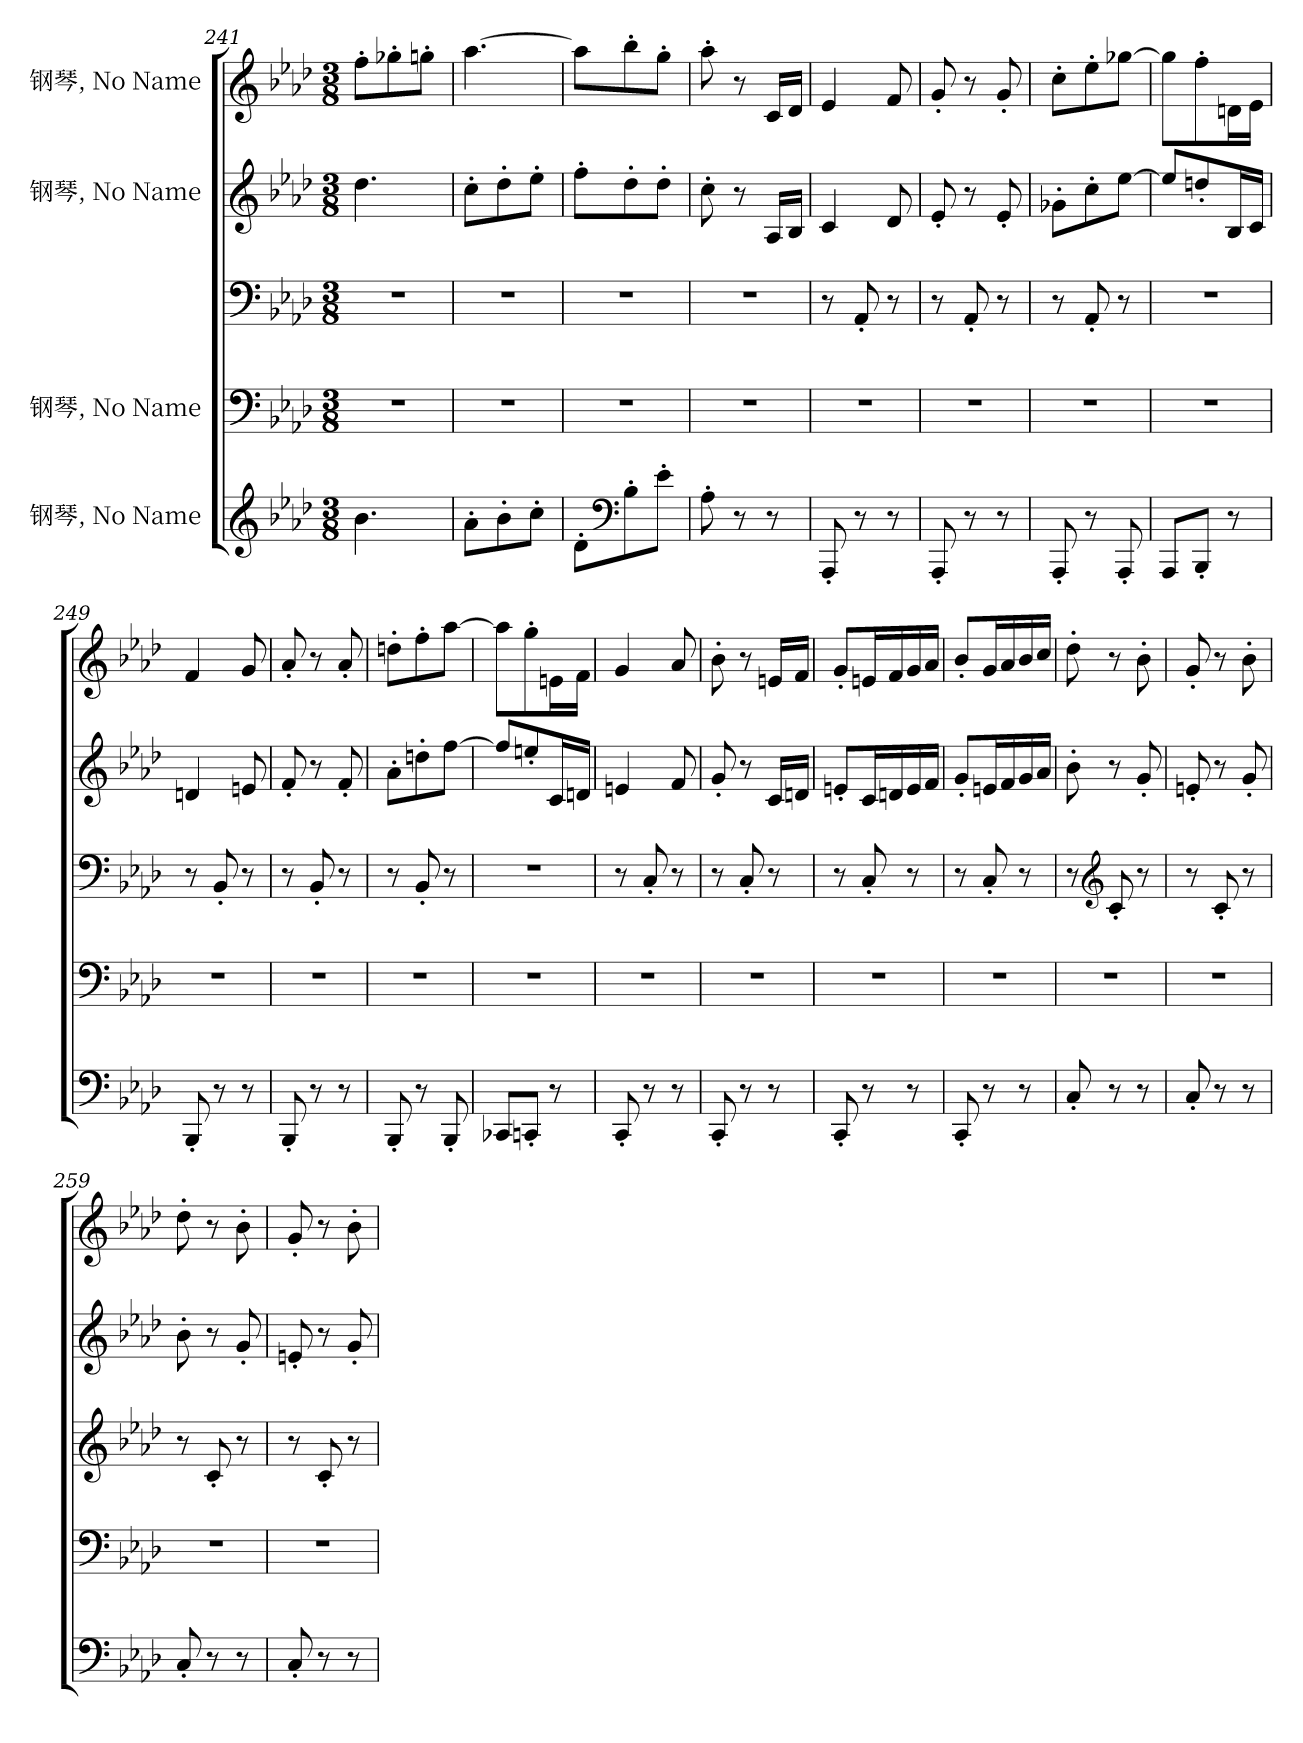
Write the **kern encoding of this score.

**kern	**kern	**kern	**kern	**kern
*part4	*part3	*part3	*part2	*part1
*staff5	*staff4	*staff3	*staff2	*staff1
*I"钢琴, No Name	*I"钢琴, No Name	*	*I"钢琴, No Name	*I"钢琴, No Name
*clefG2	*clefF4	*clefF4	*clefG2	*clefG2
*k[b-e-a-d-]	*k[b-e-a-d-]	*k[b-e-a-d-]	*k[b-e-a-d-]	*k[b-e-a-d-]
*M3/8	*M3/8	*M3/8	*M3/8	*M3/8
=241	=241	=241	=241	=241
4.b-\	4.r	4.r	4.dd-\	8ff'\L
.	.	.	.	8gg-X'\
.	.	.	.	8ggn'\J
=242	=242	=242	=242	=242
8a-'\L	4.r	4.r	8cc'\L	[4.aa-\
8b-'\	.	.	8dd-'\	.
8cc'\J	.	.	8ee-'\J	.
!!LO:PB:g=z
=243	=243	=243	=243	=243
8d-'\L	4.r	4.r	8ff'\L	8aa-\L]
*clefF4	*	*	*	*
8B-'\	.	.	8dd-'\	8bb-'\
8e-'\J	.	.	8dd-'\J	8gg'\J
=244	=244	=244	=244	=244
8A-'\	4.r	4.r	8cc'\	8aa-'\
8r	.	.	8r	8r
*	*	*	*	*MM134
8r	.	.	16A-/LL	16c/LL
.	.	.	16B-/JJ	16d-/JJ
=245	=245	=245	=245	=245
8AAA-'/	4.r	8r	4c/	4e-/
8r	.	8AA-'/	.	.
8r	.	8r	8d-/	8f/
=246	=246	=246	=246	=246
8AAA-'/	4.r	8r	8e-'/	8g'/
8r	.	8AA-'/	8r	8r
8r	.	8r	8e-'/	8g'/
=247	=247	=247	=247	=247
8AAA-'/	4.r	8r	8g-X'\L	8cc'\L
8r	.	8AA-'/	8cc'\	8ee-'\
*	*	*	*	*MM134
8AAA-'/	.	8r	[8ee-\J	[8gg-X\J
=248	=248	=248	=248	=248
8AAA-/L	4.r	4.r	8ee-/L]	8gg-\L]
8BBB-'/J	.	.	8ddn'/	8ff'\
8r	.	.	16B-/L	16dn\L
.	.	.	16c/JJ	16e-\JJ
=249	=249	=249	=249	=249
8BBB-'/	4.r	8r	4dn/	4f/
8r	.	8BB-'/	.	.
8r	.	8r	8en/	8g/
!!LO:LB:g=z
=250	=250	=250	=250	=250
8BBB-'/	4.r	8r	8f'/	8a-'/
8r	.	8BB-'/	8r	8r
8r	.	8r	8f'/	8a-'/
=251	=251	=251	=251	=251
8BBB-'/	4.r	8r	8a-'\L	8ddn'\L
8r	.	8BB-'/	8ddn'\	8ff'\
*	*	*	*	*MM134
8BBB-'/	.	8r	[8ff\J	[8aa-\J
=252	=252	=252	=252	=252
8CC-X/L	4.r	4.r	8ff/L]	8aa-\L]
8CCn'/J	.	.	8een'/	8gg'\
8r	.	.	16c/L	16en\L
.	.	.	16dn/JJ	16f\JJ
=253	=253	=253	=253	=253
8CC'/	4.r	8r	4en/	4g/
8r	.	8C'/	.	.
8r	.	8r	8f/	8a-/
=254	=254	=254	=254	=254
8CC'/	4.r	8r	8g'/	8b-'\
8r	.	8C'/	8r	8r
*	*	*	*	*MM134
8r	.	8r	16c/LL	16en/LL
.	.	.	16dn/JJ	16f/JJ
=255	=255	=255	=255	=255
8CC'/	4.r	8r	8en'/L	8g'/L
8r	.	8C'/	16c/L	16en/L
.	.	.	16dn/	16f/
8r	.	8r	16e/	16g/
.	.	.	16f/JJ	16a-/JJ
!!LO:PB:g=z
=256	=256	=256	=256	=256
8CC'/	4.r	8r	8g'/L	8b-'/L
8r	.	8C'/	16en/L	16g/L
.	.	.	16f/	16a-/
8r	.	8r	16g/	16b-/
.	.	.	16a-/JJ	16cc/JJ
=257	=257	=257	=257	=257
8C'/	4.r	8r	8b-'\	8dd-'\
*	*	*clefG2	*	*
8r	.	8c'/	8r	8r
8r	.	8r	8g'/	8b-'\
=258	=258	=258	=258	=258
8C'/	4.r	8r	8en'/	8g'/
8r	.	8c'/	8r	8r
8r	.	8r	8g'/	8b-'\
=259	=259	=259	=259	=259
8C'/	4.r	8r	8b-'\	8dd-'\
8r	.	8c'/	8r	8r
8r	.	8r	8g'/	8b-'\
=260	=260	=260	=260	=260
8C'/	4.r	8r	8en'/	8g'/
8r	.	8c'/	8r	8r
8r	.	8r	8g'/	8b-'\
=	=	=	=	=
*-	*-	*-	*-	*-
